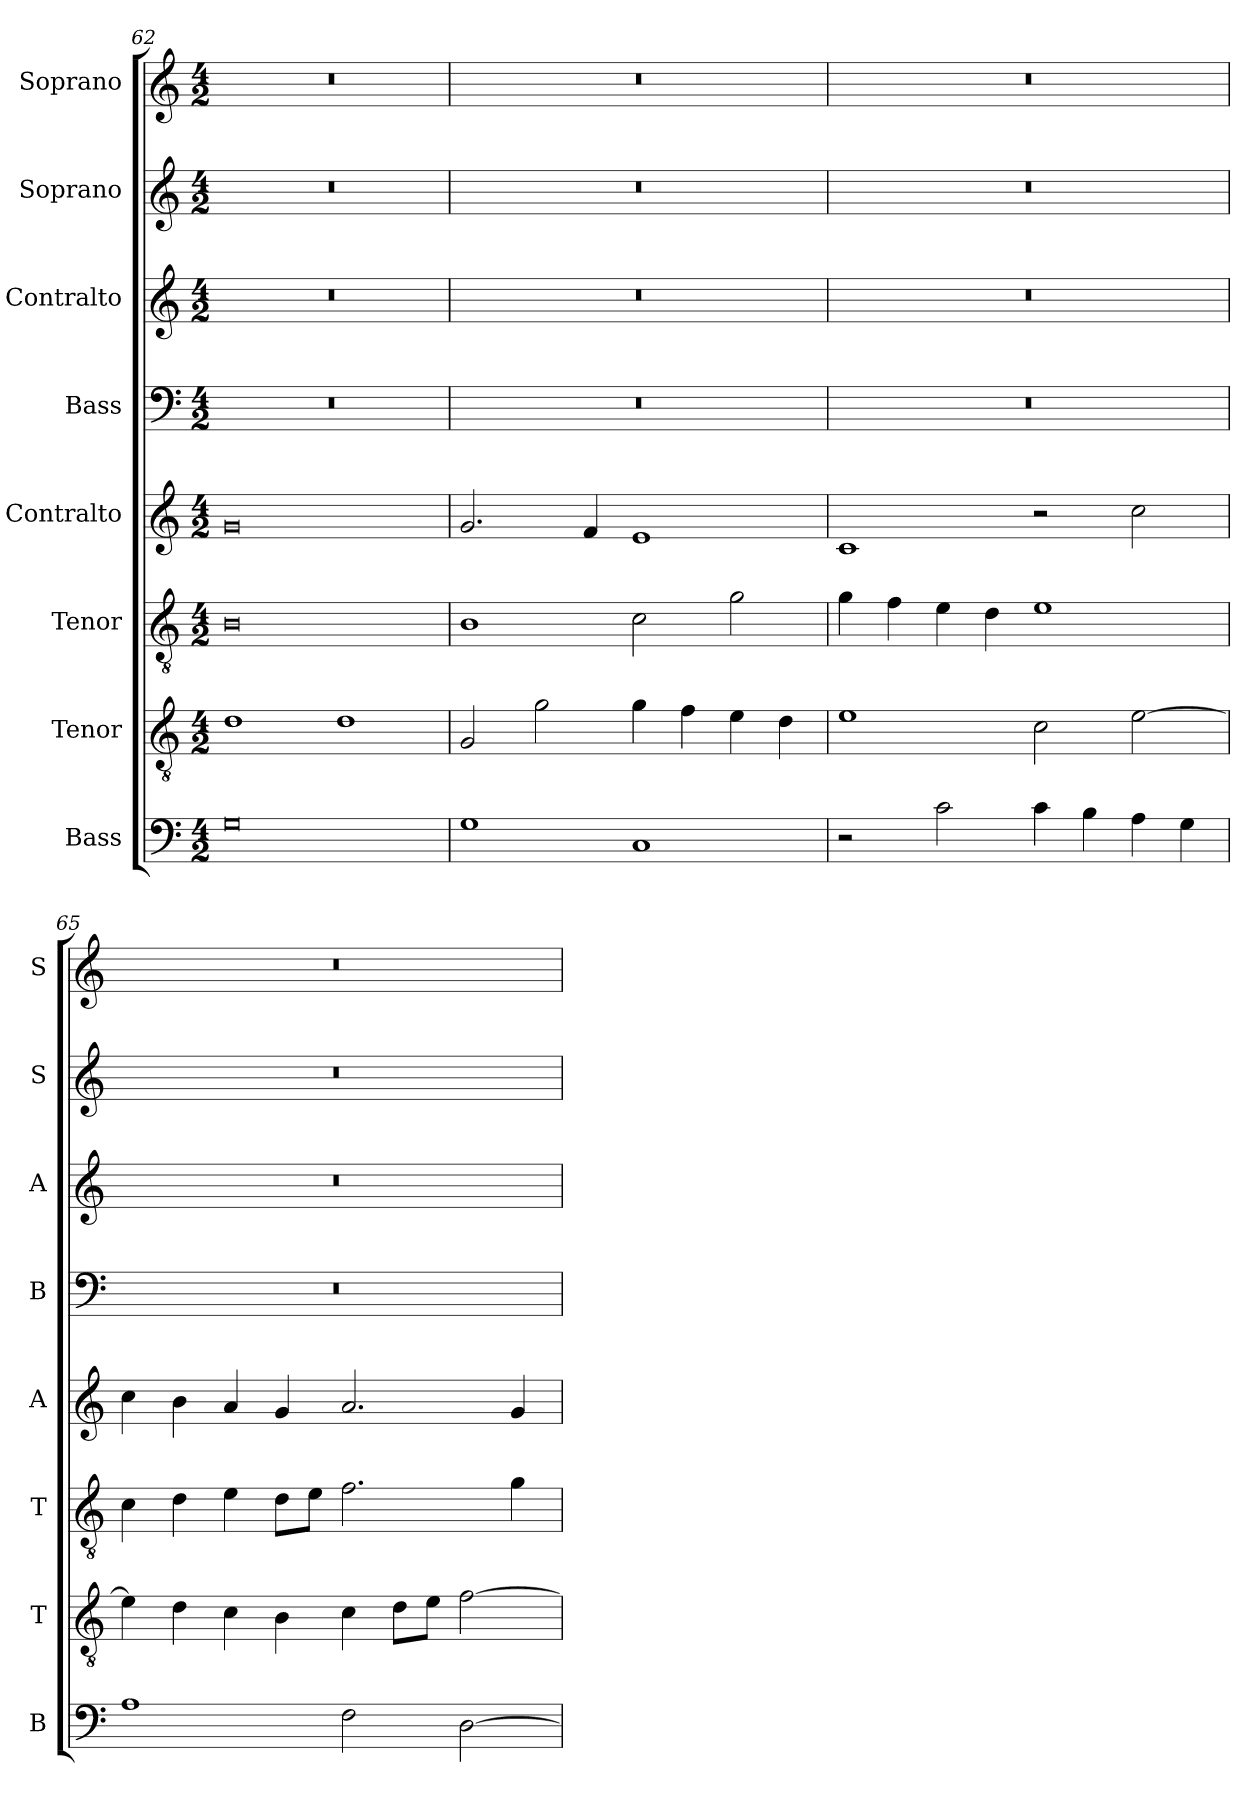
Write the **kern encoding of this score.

**kern	**kern	**kern	**kern	**kern	**kern	**kern	**kern
*part8	*part7	*part6	*part5	*part4	*part3	*part2	*part1
*staff8	*staff7	*staff6	*staff5	*staff4	*staff3	*staff2	*staff1
*I"Bass	*I"Tenor	*I"Tenor	*I"Contralto	*I"Bass	*I"Contralto	*I"Soprano	*I"Soprano
*I'B	*I'T	*I'T	*I'A	*I'B	*I'A	*I'S	*I'S
*clefF4	*clefGv2	*clefGv2	*clefG2	*clefF4	*clefG2	*clefG2	*clefG2
*k[]	*k[]	*k[]	*k[]	*k[]	*k[]	*k[]	*k[]
*G:mix	*G:mix	*G:mix	*G:mix	*G:mix	*G:mix	*G:mix	*G:mix
*M4/2	*M4/2	*M4/2	*M4/2	*M4/2	*M4/2	*M4/2	*M4/2
=62	=62	=62	=62	=62	=62	=62	=62
0G	1d	0B	0g	0r	0r	0r	0r
.	1d	.	.	.	.	.	.
=63	=63	=63	=63	=63	=63	=63	=63
1G	2G	1B	2.g	0r	0r	0r	0r
.	2g	.	.	.	.	.	.
.	.	.	4f	.	.	.	.
1C	4g	2c	1e	.	.	.	.
.	4f	.	.	.	.	.	.
.	4e	2g	.	.	.	.	.
.	4d	.	.	.	.	.	.
=64	=64	=64	=64	=64	=64	=64	=64
2r	1e	4g	1c	0r	0r	0r	0r
.	.	4f	.	.	.	.	.
2c	.	4e	.	.	.	.	.
.	.	4d	.	.	.	.	.
4c	2c	1e	2r	.	.	.	.
4B	.	.	.	.	.	.	.
4A	[2e	.	2cc	.	.	.	.
4G	.	.	.	.	.	.	.
=65	=65	=65	=65	=65	=65	=65	=65
1A	4e]	4c	4cc	0r	0r	0r	0r
.	4d	4d	4b	.	.	.	.
.	4c	4e	4a	.	.	.	.
.	4B	8d\L	4g	.	.	.	.
.	.	8e\J	.	.	.	.	.
2F	4c	2.f	2.a	.	.	.	.
.	8d\L	.	.	.	.	.	.
.	8e\J	.	.	.	.	.	.
[2D	[2f	.	.	.	.	.	.
.	.	4g	4g	.	.	.	.
=	=	=	=	=	=	=	=
*-	*-	*-	*-	*-	*-	*-	*-
